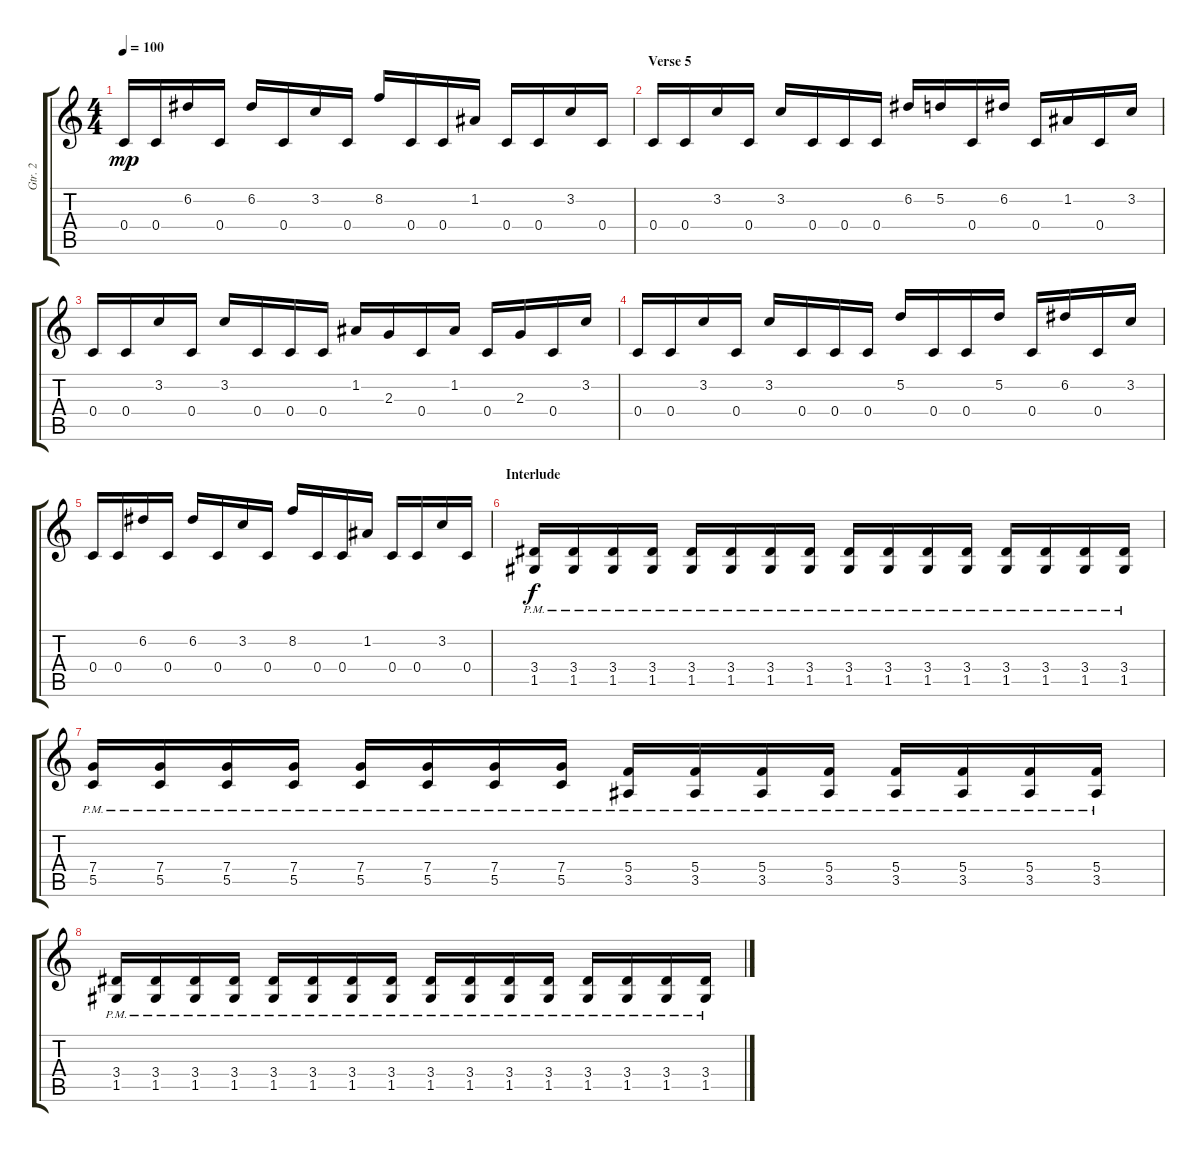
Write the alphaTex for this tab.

\track ("Gtr. 2" "Gtr. 2") {instrument distortionguitar}
\staff {score tabs}
\tuning (D4 A3 F3 C3 G2 C2) {hide}
\ts (4 4)
\tempo 100
\clef g2
\ks c
0.4.16{dy mp} 0.4.16 6.2.16 0.4.16 6.2.16 0.4.16 3.2.16 0.4.16 8.2.16 0.4.16 0.4.16 1.2.16 0.4.16 0.4.16 3.2.16 0.4.16 |
\section ("" "Verse 5")
0.4.16 0.4.16 3.2.16 0.4.16 3.2.16 0.4.16 0.4.16 0.4.16 6.2.16 5.2.16 0.4.16 6.2.16 0.4.16 1.2.16 0.4.16 3.2.16 |
0.4.16 0.4.16 3.2.16 0.4.16 3.2.16 0.4.16 0.4.16 0.4.16 1.2.16 2.3.16 0.4.16 1.2.16 0.4.16 2.3.16 0.4.16 3.2.16 |
0.4.16 0.4.16 3.2.16 0.4.16 3.2.16 0.4.16 0.4.16 0.4.16 5.2.16 0.4.16 0.4.16 5.2.16 0.4.16 6.2.16 0.4.16 3.2.16 |
0.4.16 0.4.16 6.2.16 0.4.16 6.2.16 0.4.16 3.2.16 0.4.16 8.2.16 0.4.16 0.4.16 1.2.16 0.4.16 0.4.16 3.2.16 0.4.16 |
\section ("" "Interlude")
(3.4{pm} 1.5{pm}).16{dy f} (3.4{pm} 1.5{pm}).16 (3.4{pm} 1.5{pm}).16 (3.4{pm} 1.5{pm}).16 (3.4{pm} 1.5{pm}).16 (3.4{pm} 1.5{pm}).16 (3.4{pm} 1.5{pm}).16 (3.4{pm} 1.5{pm}).16 (3.4{pm} 1.5{pm}).16 (3.4{pm} 1.5{pm}).16 (3.4{pm} 1.5{pm}).16 (3.4{pm} 1.5{pm}).16 (3.4{pm} 1.5{pm}).16 (3.4{pm} 1.5{pm}).16 (3.4{pm} 1.5{pm}).16 (3.4{pm} 1.5{pm}).16 |
(7.4{pm} 5.5{pm}).16 (7.4{pm} 5.5{pm}).16 (7.4{pm} 5.5{pm}).16 (7.4{pm} 5.5{pm}).16 (7.4{pm} 5.5{pm}).16 (7.4{pm} 5.5{pm}).16 (7.4{pm} 5.5{pm}).16 (7.4{pm} 5.5{pm}).16 (5.4{pm} 3.5{pm}).16 (5.4{pm} 3.5{pm}).16 (5.4{pm} 3.5{pm}).16 (5.4{pm} 3.5{pm}).16 (5.4{pm} 3.5{pm}).16 (5.4{pm} 3.5{pm}).16 (5.4{pm} 3.5{pm}).16 (5.4{pm} 3.5{pm}).16 |
(3.4{pm} 1.5{pm}).16 (3.4{pm} 1.5{pm}).16 (3.4{pm} 1.5{pm}).16 (3.4{pm} 1.5{pm}).16 (3.4{pm} 1.5{pm}).16 (3.4{pm} 1.5{pm}).16 (3.4{pm} 1.5{pm}).16 (3.4{pm} 1.5{pm}).16 (3.4{pm} 1.5{pm}).16 (3.4{pm} 1.5{pm}).16 (3.4{pm} 1.5{pm}).16 (3.4{pm} 1.5{pm}).16 (3.4{pm} 1.5{pm}).16 (3.4{pm} 1.5{pm}).16 (3.4{pm} 1.5{pm}).16 (3.4{pm} 1.5{pm}).16
